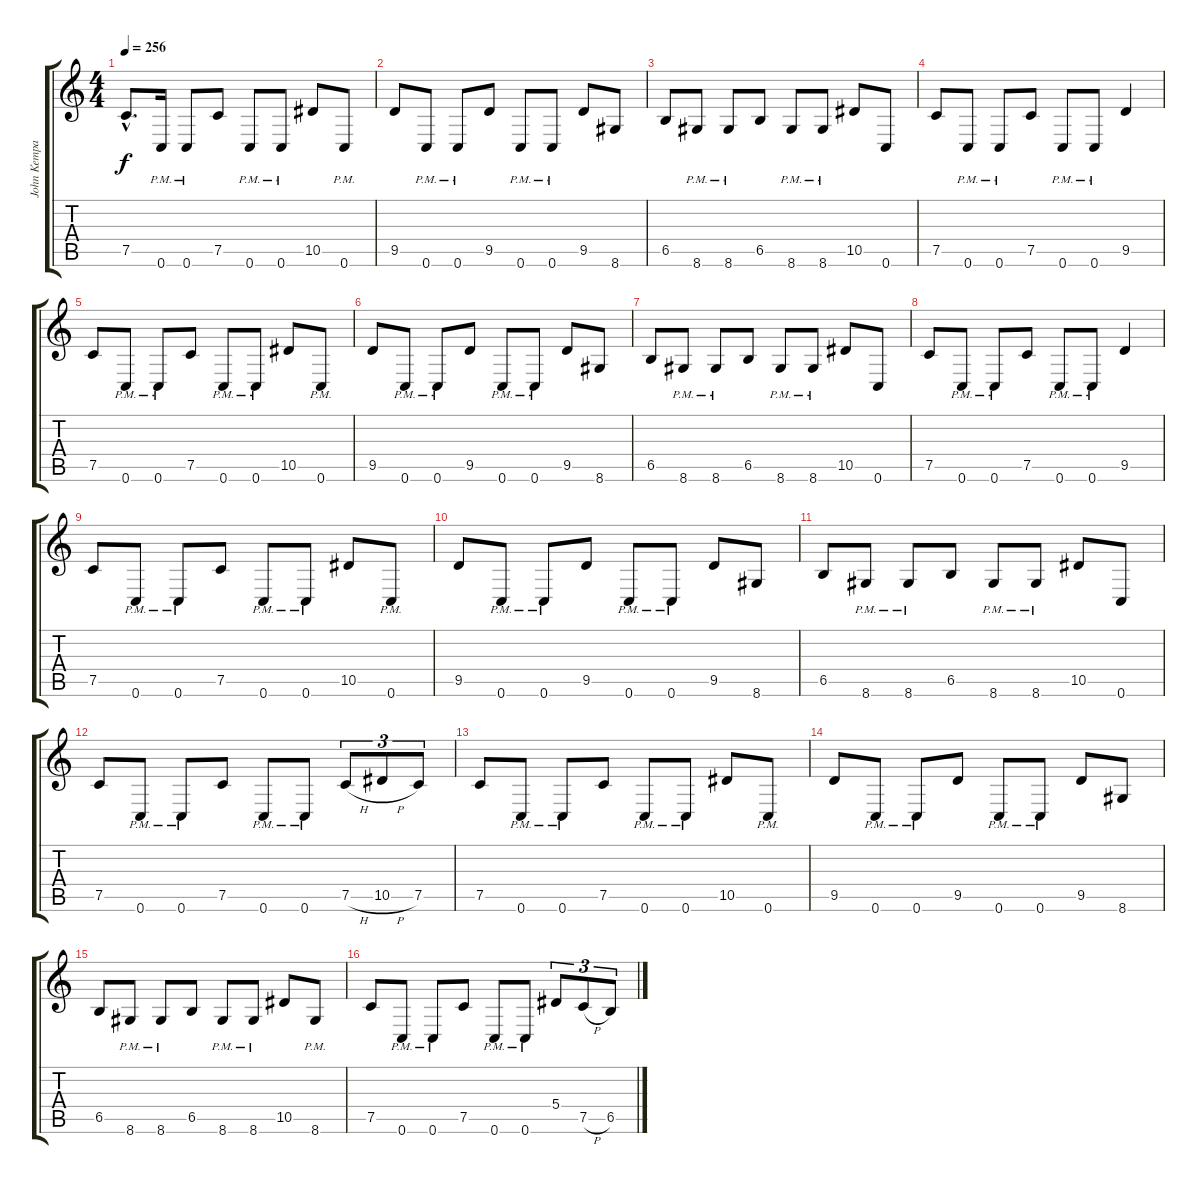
\track ("John Kempainen (Guitar)" "John Kempa") {instrument distortionguitar}
\staff {score tabs}
\tuning (C4 G3 Eb3 Bb2 F2 C2) {hide}
\ts (4 4)
\tempo 256
\clef g2
\ks c
7.5{hac}.8{d dy f} 0.6{pm}.16 0.6{pm}.8 7.5.8 0.6{pm}.8 0.6{pm}.8 10.5.8 0.6{pm}.8 |
9.5.8 0.6{pm}.8 0.6{pm}.8 9.5.8 0.6{pm}.8 0.6{pm}.8 9.5.8 8.6.8 |
6.5.8 8.6{pm}.8 8.6{pm}.8 6.5.8 8.6{pm}.8 8.6{pm}.8 10.5.8 0.6.8 |
7.5.8 0.6{pm}.8 0.6{pm}.8 7.5.8 0.6{pm}.8 0.6{pm}.8 9.5.4 |
7.5.8 0.6{pm}.8 0.6{pm}.8 7.5.8 0.6{pm}.8 0.6{pm}.8 10.5.8 0.6{pm}.8 |
9.5.8 0.6{pm}.8 0.6{pm}.8 9.5.8 0.6{pm}.8 0.6{pm}.8 9.5.8 8.6.8 |
6.5.8 8.6{pm}.8 8.6{pm}.8 6.5.8 8.6{pm}.8 8.6{pm}.8 10.5.8 0.6.8 |
7.5.8 0.6{pm}.8 0.6{pm}.8 7.5.8 0.6{pm}.8 0.6{pm}.8 9.5.4 |
7.5.8 0.6{pm}.8 0.6{pm}.8 7.5.8 0.6{pm}.8 0.6{pm}.8 10.5.8 0.6{pm}.8 |
9.5.8 0.6{pm}.8 0.6{pm}.8 9.5.8 0.6{pm}.8 0.6{pm}.8 9.5.8 8.6.8 |
6.5.8 8.6{pm}.8 8.6{pm}.8 6.5.8 8.6{pm}.8 8.6{pm}.8 10.5.8 0.6.8 |
7.5.8 0.6{pm}.8 0.6{pm}.8 7.5.8 0.6{pm}.8 0.6{pm}.8 7.5{h}.8{tu (3 2)} 10.5{h}.8{tu (3 2)} 7.5.8{tu (3 2)} |
7.5.8 0.6{pm}.8 0.6{pm}.8 7.5.8 0.6{pm}.8 0.6{pm}.8 10.5.8 0.6{pm}.8 |
9.5.8 0.6{pm}.8 0.6{pm}.8 9.5.8 0.6{pm}.8 0.6{pm}.8 9.5.8 8.6.8 |
6.5.8 8.6{pm}.8 8.6{pm}.8 6.5.8 8.6{pm}.8 8.6{pm}.8 10.5.8 8.6{pm}.8 |
7.5.8 0.6{pm}.8 0.6{pm}.8 7.5.8 0.6{pm}.8 0.6{pm}.8 5.4.8{tu (3 2)} 7.5{h}.8{tu (3 2)} 6.5.8{tu (3 2)}
